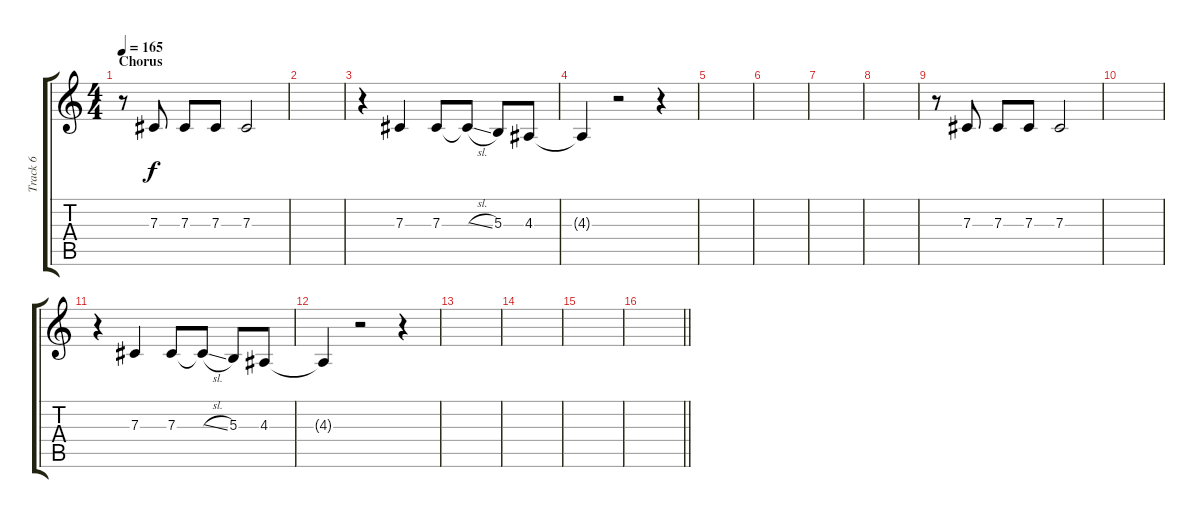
\track ("Track 6" "Track 6") {instrument altosax}
\staff {score tabs}
\tuning (Eb4 Bb3 Gb3 Db3 Ab2 Eb2) {hide}
\ts (4 4)
\section ("" "Chorus")
\tempo 165
\clef g2
\ks c
r.8{dy f} 7.3.8 7.3.8 7.3.8 7.3.2 |
|
r.4 7.3.4 7.3.8 7.3{sl t}.8 5.3.8 4.3.8 |
4.3{t}.4 r.2 r.4 |
|
|
|
|
r.8 7.3.8 7.3.8 7.3.8 7.3.2 |
|
r.4 7.3.4 7.3.8 7.3{sl t}.8 5.3.8 4.3.8 |
4.3{t}.4 r.2 r.4 |
|
|
|
\barLineRight lightlight
